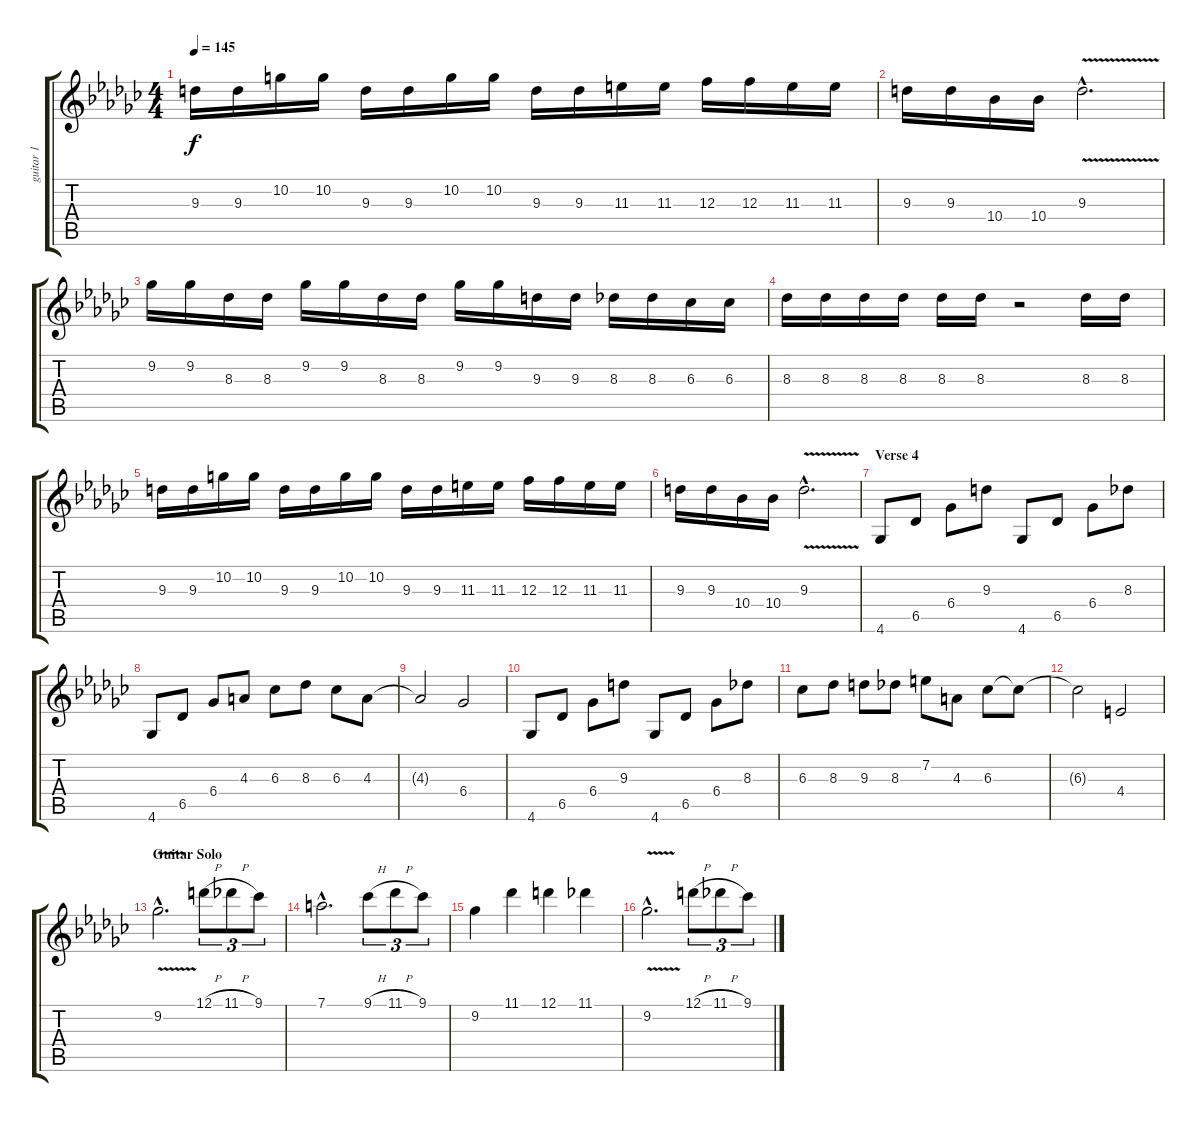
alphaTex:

\track ("guitar 1" "guitar 1") {instrument distortionguitar}
\staff {score tabs}
\tuning (D4 A3 F3 C3 G2 D2) {hide}
\ts (4 4)
\tempo 145
\clef g2
\ks gb
9.3.16{dy f} 9.3.16 10.2.16 10.2.16 9.3.16 9.3.16 10.2.16 10.2.16 9.3.16 9.3.16 11.3.16 11.3.16 12.3.16 12.3.16 11.3.16 11.3.16 |
9.3.16 9.3.16 10.4.16 10.4.16 9.3{v hac}.2{d} |
9.2.16 9.2.16 8.3.16 8.3.16 9.2.16 9.2.16 8.3.16 8.3.16 9.2.16 9.2.16 9.3.16 9.3.16 8.3.16 8.3.16 6.3.16 6.3.16 |
8.3.16 8.3.16 8.3.16 8.3.16 8.3.16 8.3.16 r.2 8.3.16 8.3.16 |
9.3.16 9.3.16 10.2.16 10.2.16 9.3.16 9.3.16 10.2.16 10.2.16 9.3.16 9.3.16 11.3.16 11.3.16 12.3.16 12.3.16 11.3.16 11.3.16 |
9.3.16 9.3.16 10.4.16 10.4.16 9.3{v hac}.2{d} |
\section ("" "Verse 4")
4.6.8{instrument electricguitarclean} 6.5.8 6.4.8 9.3.8 4.6.8 6.5.8 6.4.8 8.3.8 |
4.6.8 6.5.8 6.4.8 4.3.8 6.3.8 8.3.8 6.3.8 4.3.8 |
4.3{t}.2 6.4.2 |
4.6.8{instrument electricguitarclean} 6.5.8 6.4.8 9.3.8 4.6.8 6.5.8 6.4.8 8.3.8 |
6.3.8 8.3.8 9.3.8 8.3.8 7.2.8 4.3.8 6.3.8 6.3{t}.8 |
6.3{t}.2 4.4.2 |
\section ("" "Guitar Solo")
9.2{v hac}.2{d instrument distortionguitar} 12.1{h}.8{tu (3 2)} 11.1{h}.8{tu (3 2)} 9.1.8{tu (3 2)} |
7.1{hac}.2{d} 9.1{h}.8{tu (3 2)} 11.1{h}.8{tu (3 2)} 9.1.8{tu (3 2)} |
9.2.4 11.1.4 12.1.4 11.1.4 |
9.2{v hac}.2{d} 12.1{h}.8{tu (3 2)} 11.1{h}.8{tu (3 2)} 9.1.8{tu (3 2)}
